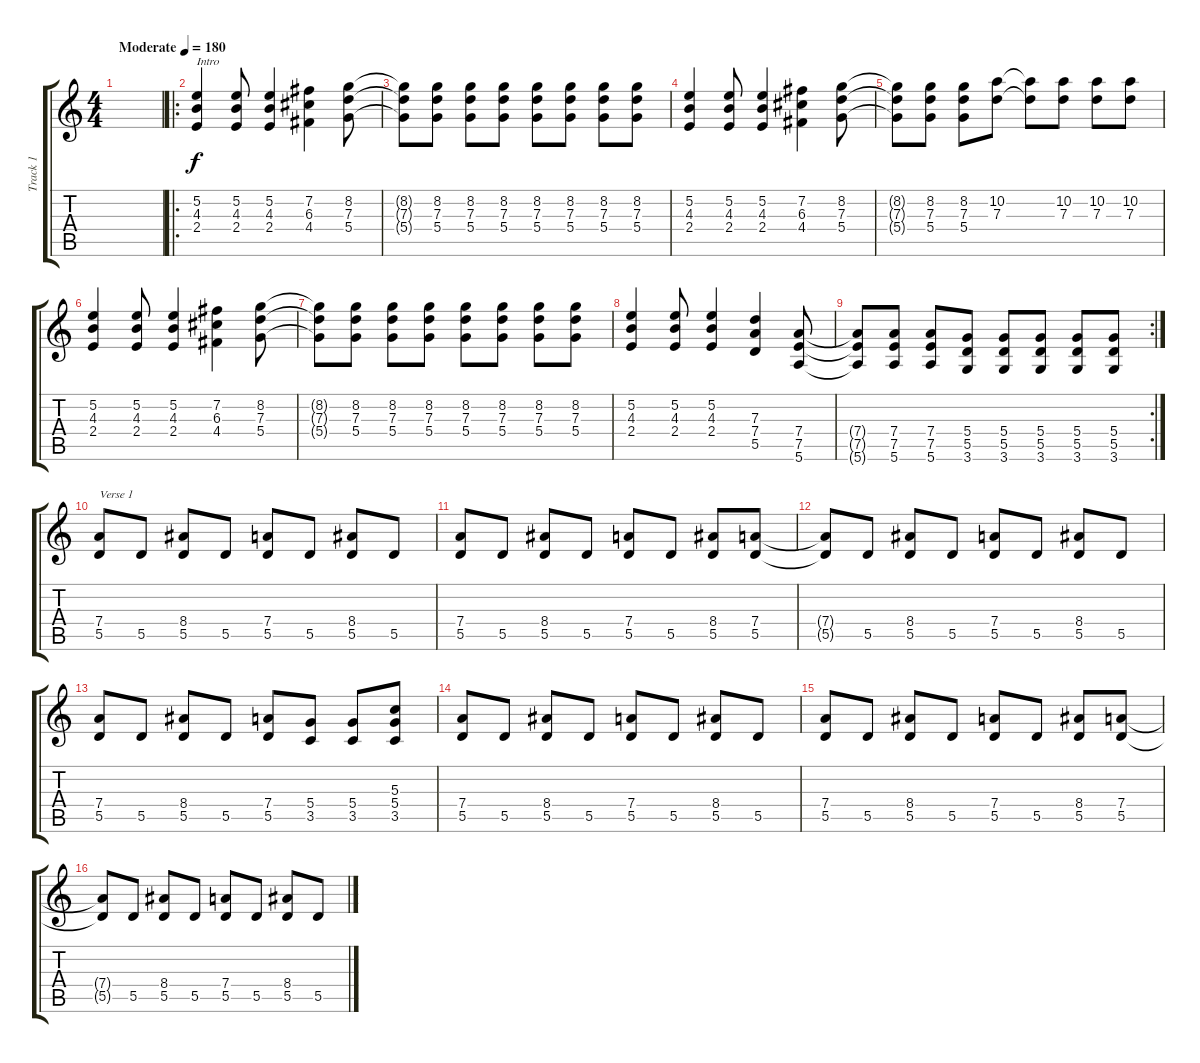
\track ("Track 1" "Track 1") {instrument distortionguitar}
\staff {score tabs}
\tuning (E4 B3 G3 D3 A2 E2) {hide}
\ts (4 4)
\tempo (180 "Moderate")
\clef g2
\ks c
|
\ro
(5.2 4.3 2.4).4{txt "Intro"} (5.2 4.3 2.4).8 (5.2 4.3 2.4).4 (7.2 6.3 4.4).4 (8.2 7.3 5.4).8 |
(8.2{t} 7.3{t} 5.4{t}).8 (8.2 7.3 5.4).8 (8.2 7.3 5.4).8 (8.2 7.3 5.4).8 (8.2 7.3 5.4).8 (8.2 7.3 5.4).8 (8.2 7.3 5.4).8 (8.2 7.3 5.4).8 |
(5.2 4.3 2.4).4 (5.2 4.3 2.4).8 (5.2 4.3 2.4).4 (7.2 6.3 4.4).4 (8.2 7.3 5.4).8 |
(8.2{t} 7.3{t} 5.4{t}).8 (8.2 7.3 5.4).8 (8.2 7.3 5.4).8 (10.2 7.3).8 (10.2{t} 7.3{t}).8 (10.2 7.3).8 (10.2 7.3).8 (10.2 7.3).8 |
(5.2 4.3 2.4).4 (5.2 4.3 2.4).8 (5.2 4.3 2.4).4 (7.2 6.3 4.4).4 (8.2 7.3 5.4).8 |
(8.2{t} 7.3{t} 5.4{t}).8 (8.2 7.3 5.4).8 (8.2 7.3 5.4).8 (8.2 7.3 5.4).8 (8.2 7.3 5.4).8 (8.2 7.3 5.4).8 (8.2 7.3 5.4).8 (8.2 7.3 5.4).8 |
(5.2 4.3 2.4).4 (5.2 4.3 2.4).8 (5.2 4.3 2.4).4 (7.3 7.4 5.5).4 (7.4 7.5 5.6).8 |
\rc 2
(7.4{t} 7.5{t} 5.6{t}).8 (7.4 7.5 5.6).8 (7.4 7.5 5.6).8 (5.4 5.5 3.6).8 (5.4 5.5 3.6).8 (5.4 5.5 3.6).8 (5.4 5.5 3.6).8 (5.4 5.5 3.6).8 |
(7.4 5.5).8{txt "Verse 1"} 5.5.8 (8.4 5.5).8 5.5.8 (7.4 5.5).8 5.5.8 (8.4 5.5).8 5.5.8 |
(7.4 5.5).8 5.5.8 (8.4 5.5).8 5.5.8 (7.4 5.5).8 5.5.8 (8.4 5.5).8 (7.4 5.5).8 |
(7.4{t} 5.5{t}).8 5.5.8 (8.4 5.5).8 5.5.8 (7.4 5.5).8 5.5.8 (8.4 5.5).8 5.5.8 |
(7.4 5.5).8 5.5.8 (8.4 5.5).8 5.5.8 (7.4 5.5).8 (5.4 3.5).8 (5.4 3.5).8 (5.3 5.4 3.5).8 |
(7.4 5.5).8 5.5.8 (8.4 5.5).8 5.5.8 (7.4 5.5).8 5.5.8 (8.4 5.5).8 5.5.8 |
(7.4 5.5).8 5.5.8 (8.4 5.5).8 5.5.8 (7.4 5.5).8 5.5.8 (8.4 5.5).8 (7.4 5.5).8 |
(7.4{t} 5.5{t}).8 5.5.8 (8.4 5.5).8 5.5.8 (7.4 5.5).8 5.5.8 (8.4 5.5).8 5.5.8
